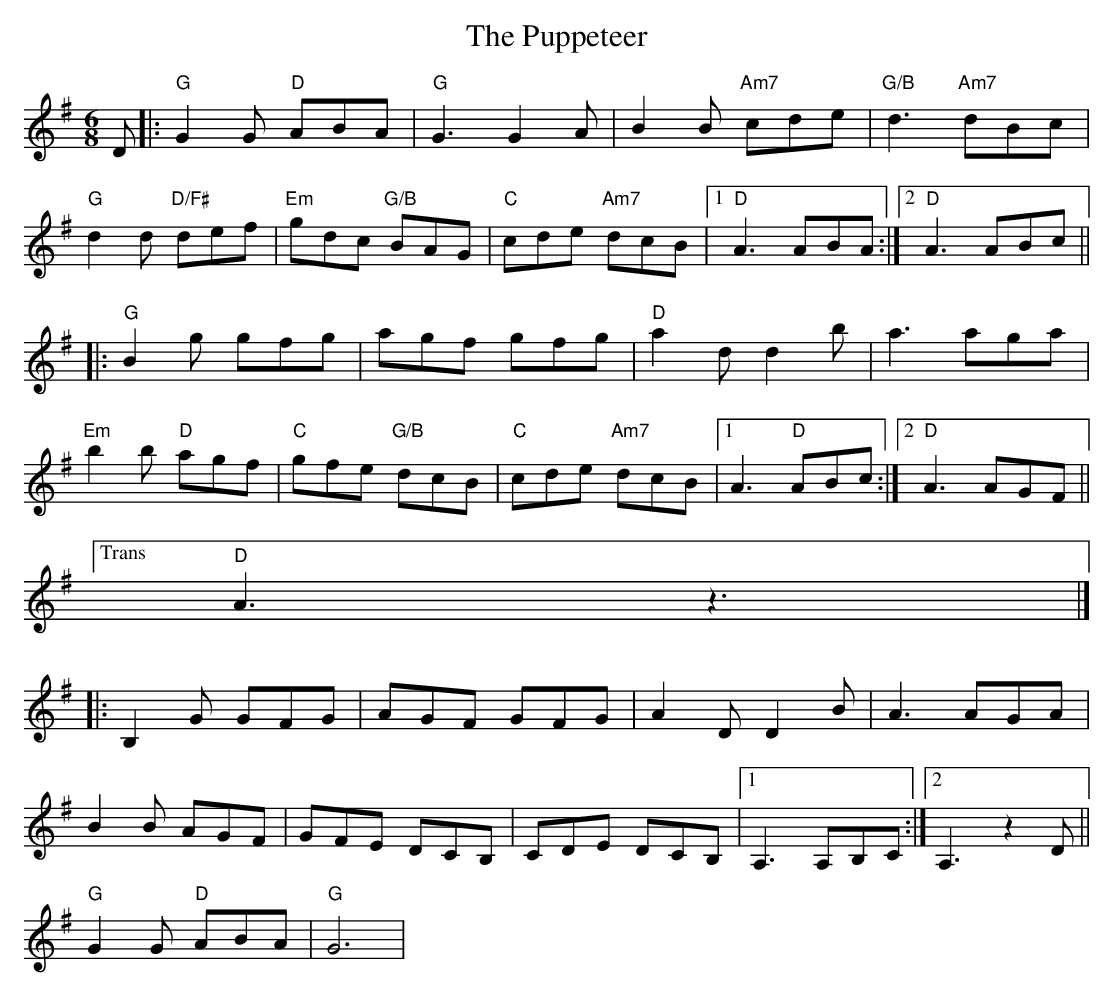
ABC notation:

X:1
T:The Puppeteer
K:G
M:6/8
L:1/8
D|:"G"G2 G "D"ABA|"G"G3 G2 A|B2B "Am7"cde|"G/B"d3 "Am7"dBc|
"G"d2 d "D/F#" def|"Em"gdc "G/B"BAG|"C"cde "Am7"dcB|1"D"A3ABA:|2"D"A3 ABc||
|:"G"B2g gfg|agf gfg|"D"a2 d d2 b|a3 aga|
"Em"b2 b "D"agf|"C"gfe"G/B" dcB|"C"cde "Am7"dcB|[1A3 "D"ABc:|[2"D"A3AGF||
["Trans""D"A3z3|]
|:B,2G GFG|AGF GFG|A2 D D2 B|A3 AGA|
B2 B AGF|GFE DCB,|CDE DCB,| [1A,3 A,B,C:| [2A,3 z2 D||
"G"G2 G "D"ABA|"G"G6|

$SmallLMargin
$SmallRMargin
